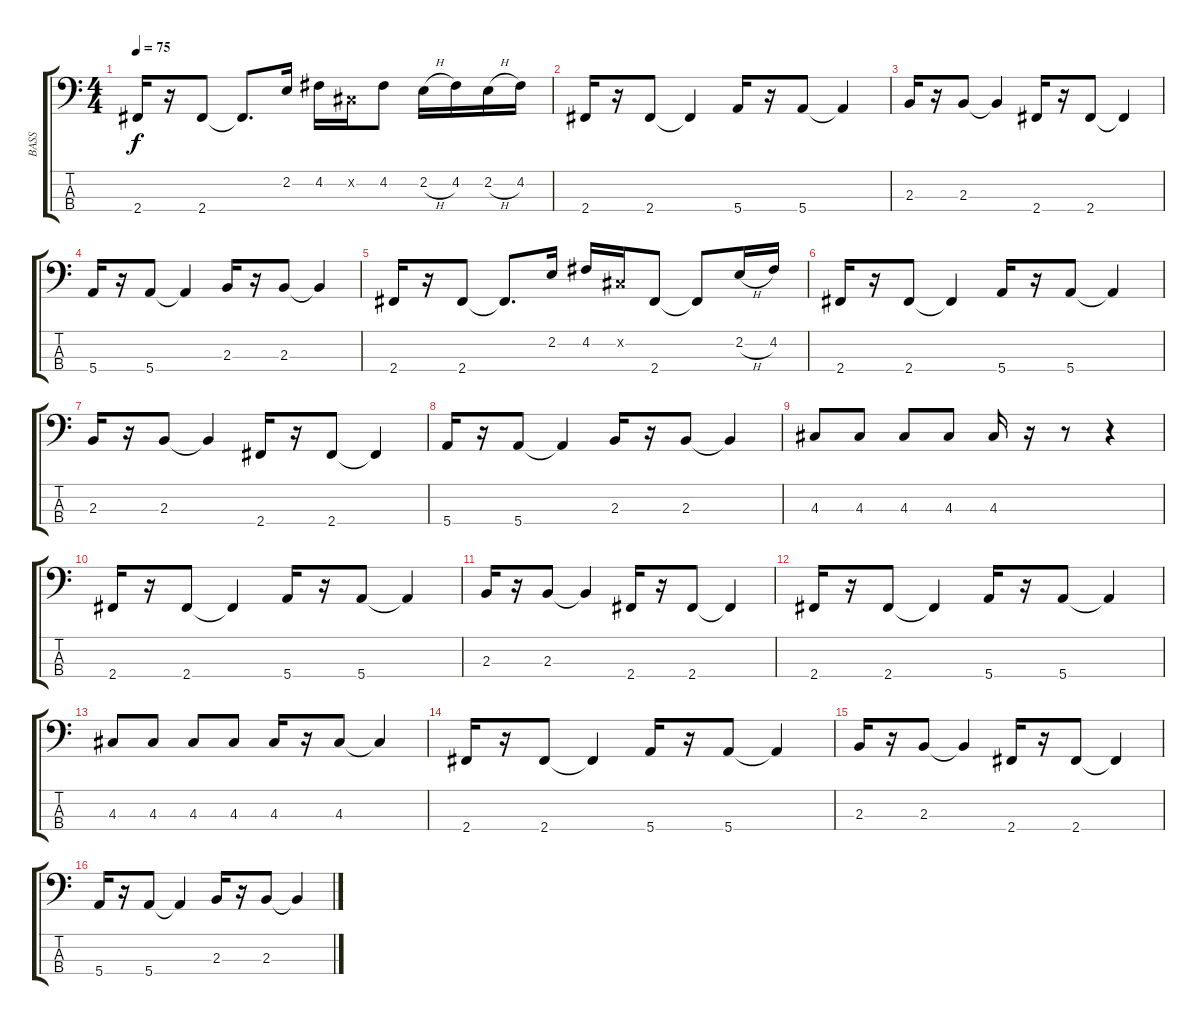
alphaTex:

\track ("BASS" "BASS") {instrument electricbassfinger}
\staff {score tabs}
\tuning (G2 D2 A1 E1) {hide}
\ts (4 4)
\tempo 75
\clef f4
\ks c
2.4.16{dy f} r.16 2.4.8 2.4{t}.8{d} 2.2.16 4.2.16 -1.2{x}.16 4.2.8 2.2{h}.16 4.2.16 2.2{h}.16 4.2.16 |
2.4.16 r.16 2.4.8 2.4{t}.4 5.4.16 r.16 5.4.8 5.4{t}.4 |
2.3.16 r.16 2.3.8 2.3{t}.4 2.4.16 r.16 2.4.8 2.4{t}.4 |
5.4.16 r.16 5.4.8 5.4{t}.4 2.3.16 r.16 2.3.8 2.3{t}.4 |
2.4.16 r.16 2.4.8 2.4{t}.8{d} 2.2.16 4.2.16 -1.2{x}.16 2.4.8 2.4{t}.8 2.2{h}.16 4.2.16 |
2.4.16 r.16 2.4.8 2.4{t}.4 5.4.16 r.16 5.4.8 5.4{t}.4 |
2.3.16 r.16 2.3.8 2.3{t}.4 2.4.16 r.16 2.4.8 2.4{t}.4 |
5.4.16 r.16 5.4.8 5.4{t}.4 2.3.16 r.16 2.3.8 2.3{t}.4 |
4.3.8 4.3.8 4.3.8 4.3.8 4.3.16 r.16 r.8 r.4 |
2.4.16 r.16 2.4.8 2.4{t}.4 5.4.16 r.16 5.4.8 5.4{t}.4 |
2.3.16 r.16 2.3.8 2.3{t}.4 2.4.16 r.16 2.4.8 2.4{t}.4 |
2.4.16 r.16 2.4.8 2.4{t}.4 5.4.16 r.16 5.4.8 5.4{t}.4 |
4.3.8 4.3.8 4.3.8 4.3.8 4.3.16 r.16 4.3.8 4.3{t}.4 |
2.4.16 r.16 2.4.8 2.4{t}.4 5.4.16 r.16 5.4.8 5.4{t}.4 |
2.3.16 r.16 2.3.8 2.3{t}.4 2.4.16 r.16 2.4.8 2.4{t}.4 |
5.4.16 r.16 5.4.8 5.4{t}.4 2.3.16 r.16 2.3.8 2.3{t}.4
